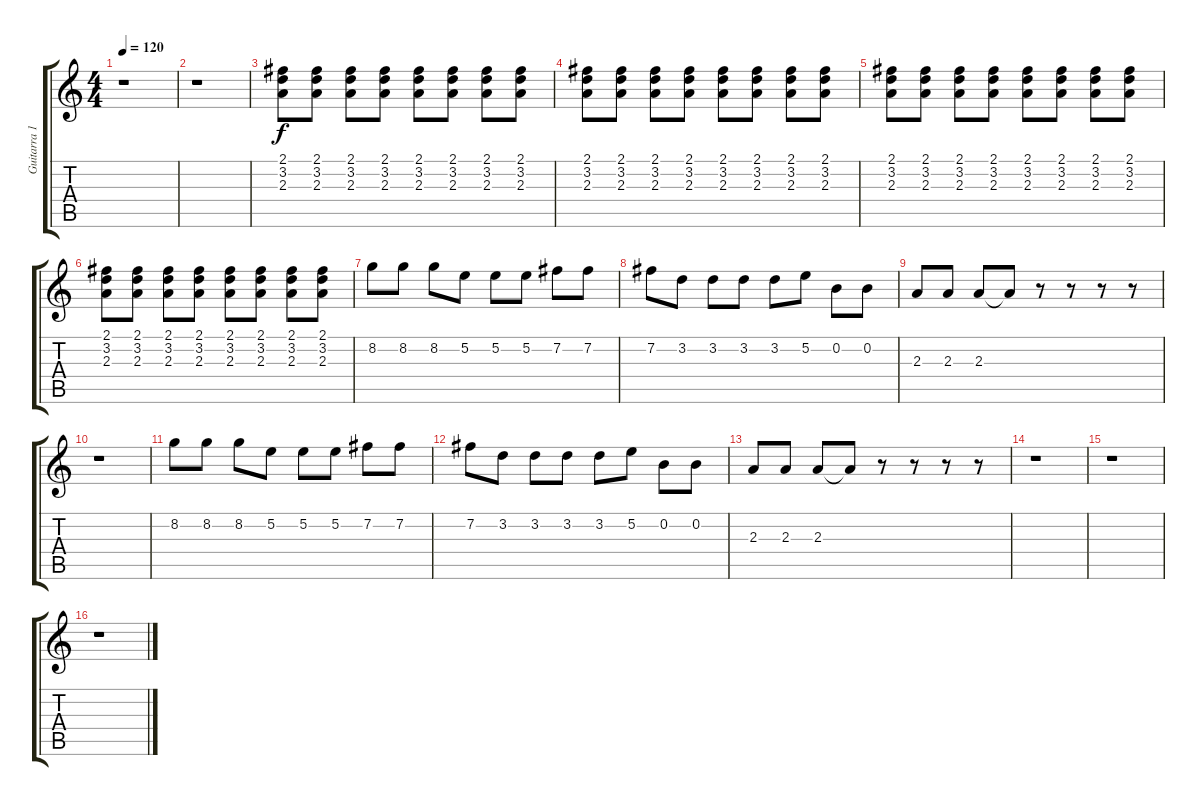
\track ("Guitarra 1" "Guitarra 1") {instrument distortionguitar}
\staff {score tabs}
\tuning (E4 B3 G3 D3 A2 E2) {hide}
\ts (4 4)
\tempo 120
\clef g2
\ks c
r.1{dy f} |
r.1 |
(2.1 3.2 2.3).8 (2.1 3.2 2.3).8 (2.1 3.2 2.3).8 (2.1 3.2 2.3).8 (2.1 3.2 2.3).8 (2.1 3.2 2.3).8 (2.1 3.2 2.3).8 (2.1 3.2 2.3).8 |
(2.1 3.2 2.3).8 (2.1 3.2 2.3).8 (2.1 3.2 2.3).8 (2.1 3.2 2.3).8 (2.1 3.2 2.3).8 (2.1 3.2 2.3).8 (2.1 3.2 2.3).8 (2.1 3.2 2.3).8 |
(2.1 3.2 2.3).8 (2.1 3.2 2.3).8 (2.1 3.2 2.3).8 (2.1 3.2 2.3).8 (2.1 3.2 2.3).8 (2.1 3.2 2.3).8 (2.1 3.2 2.3).8 (2.1 3.2 2.3).8 |
(2.1 3.2 2.3).8 (2.1 3.2 2.3).8 (2.1 3.2 2.3).8 (2.1 3.2 2.3).8 (2.1 3.2 2.3).8 (2.1 3.2 2.3).8 (2.1 3.2 2.3).8 (2.1 3.2 2.3).8 |
8.2.8{volume 7 instrument overdrivenguitar} 8.2.8 8.2.8 5.2.8 5.2.8 5.2.8 7.2.8 7.2.8 |
7.2.8 3.2.8 3.2.8 3.2.8 3.2.8 5.2.8 0.2.8 0.2.8 |
2.3.8 2.3.8 2.3.8 2.3{t}.8 r.8 r.8 r.8 r.8 |
r.1 |
8.2.8 8.2.8 8.2.8 5.2.8 5.2.8 5.2.8 7.2.8 7.2.8 |
7.2.8 3.2.8 3.2.8 3.2.8 3.2.8 5.2.8 0.2.8 0.2.8 |
2.3.8 2.3.8 2.3.8 2.3{t}.8 r.8 r.8 r.8 r.8 |
r.1 |
r.1 |
r.1
